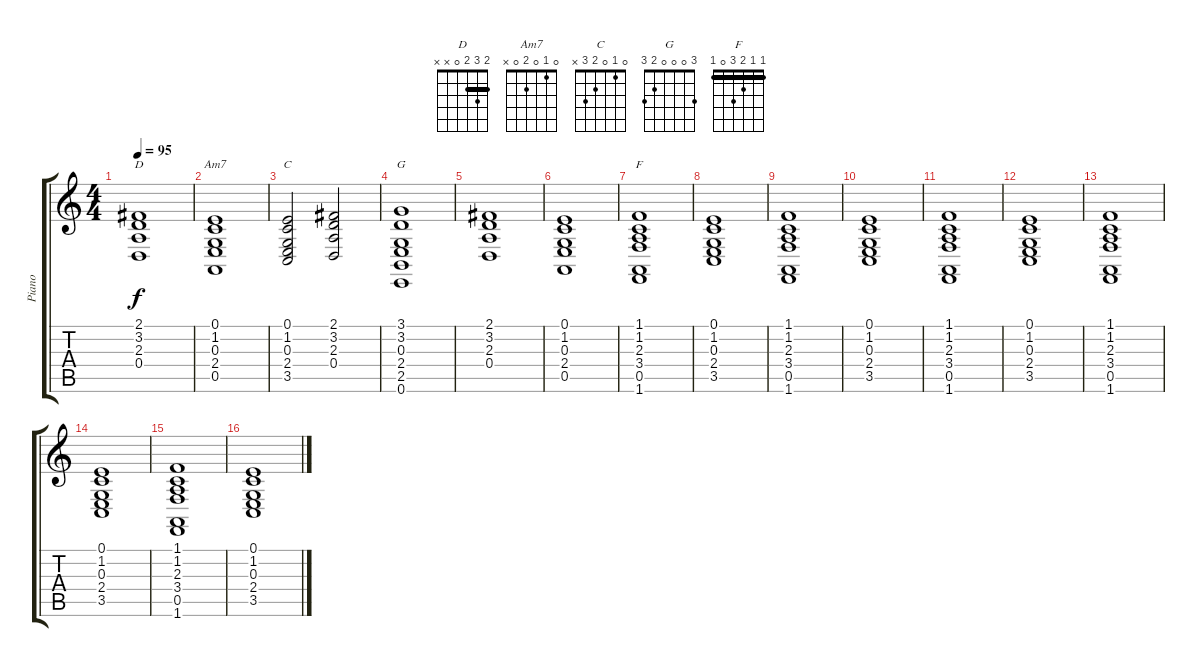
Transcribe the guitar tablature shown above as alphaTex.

\track ("Piano" "Piano") {instrument acousticgrandpiano}
\staff {score tabs}
\tuning (E4 B3 G3 D3 A2 E2) {hide}
\chord ("D" 2 3 2 0 x x) {barre 2}
\chord ("Am7" 0 1 0 2 0 x)
\chord ("C" 0 1 0 2 3 x)
\chord ("G" 3 0 0 0 2 3)
\chord ("F" 1 1 2 3 0 1) {barre 1}
\ts (4 4)
\tempo 95
\clef g2
\ks c
(2.1 3.2 2.3 0.4).1{ch "D" dy f} |
(0.1 1.2 0.3 2.4 0.5).1{ch "Am7"} |
(0.1 1.2 0.3 2.4 3.5).2{ch "C"} (2.1 3.2 2.3 0.4).2 |
(3.1 3.2 0.3 2.4 2.5 0.6).1{ch "G"} |
(2.1 3.2 2.3 0.4).1 |
(0.1 1.2 0.3 2.4 0.5).1 |
(1.1 1.2 2.3 3.4 0.5 1.6).1{ch "F"} |
(0.1 1.2 0.3 2.4 3.5).1 |
(1.1 1.2 2.3 3.4 0.5 1.6).1 |
(0.1 1.2 0.3 2.4 3.5).1 |
(1.1 1.2 2.3 3.4 0.5 1.6).1 |
(0.1 1.2 0.3 2.4 3.5).1 |
(1.1 1.2 2.3 3.4 0.5 1.6).1 |
(0.1 1.2 0.3 2.4 3.5).1 |
(1.1 1.2 2.3 3.4 0.5 1.6).1 |
(0.1 1.2 0.3 2.4 3.5).1
